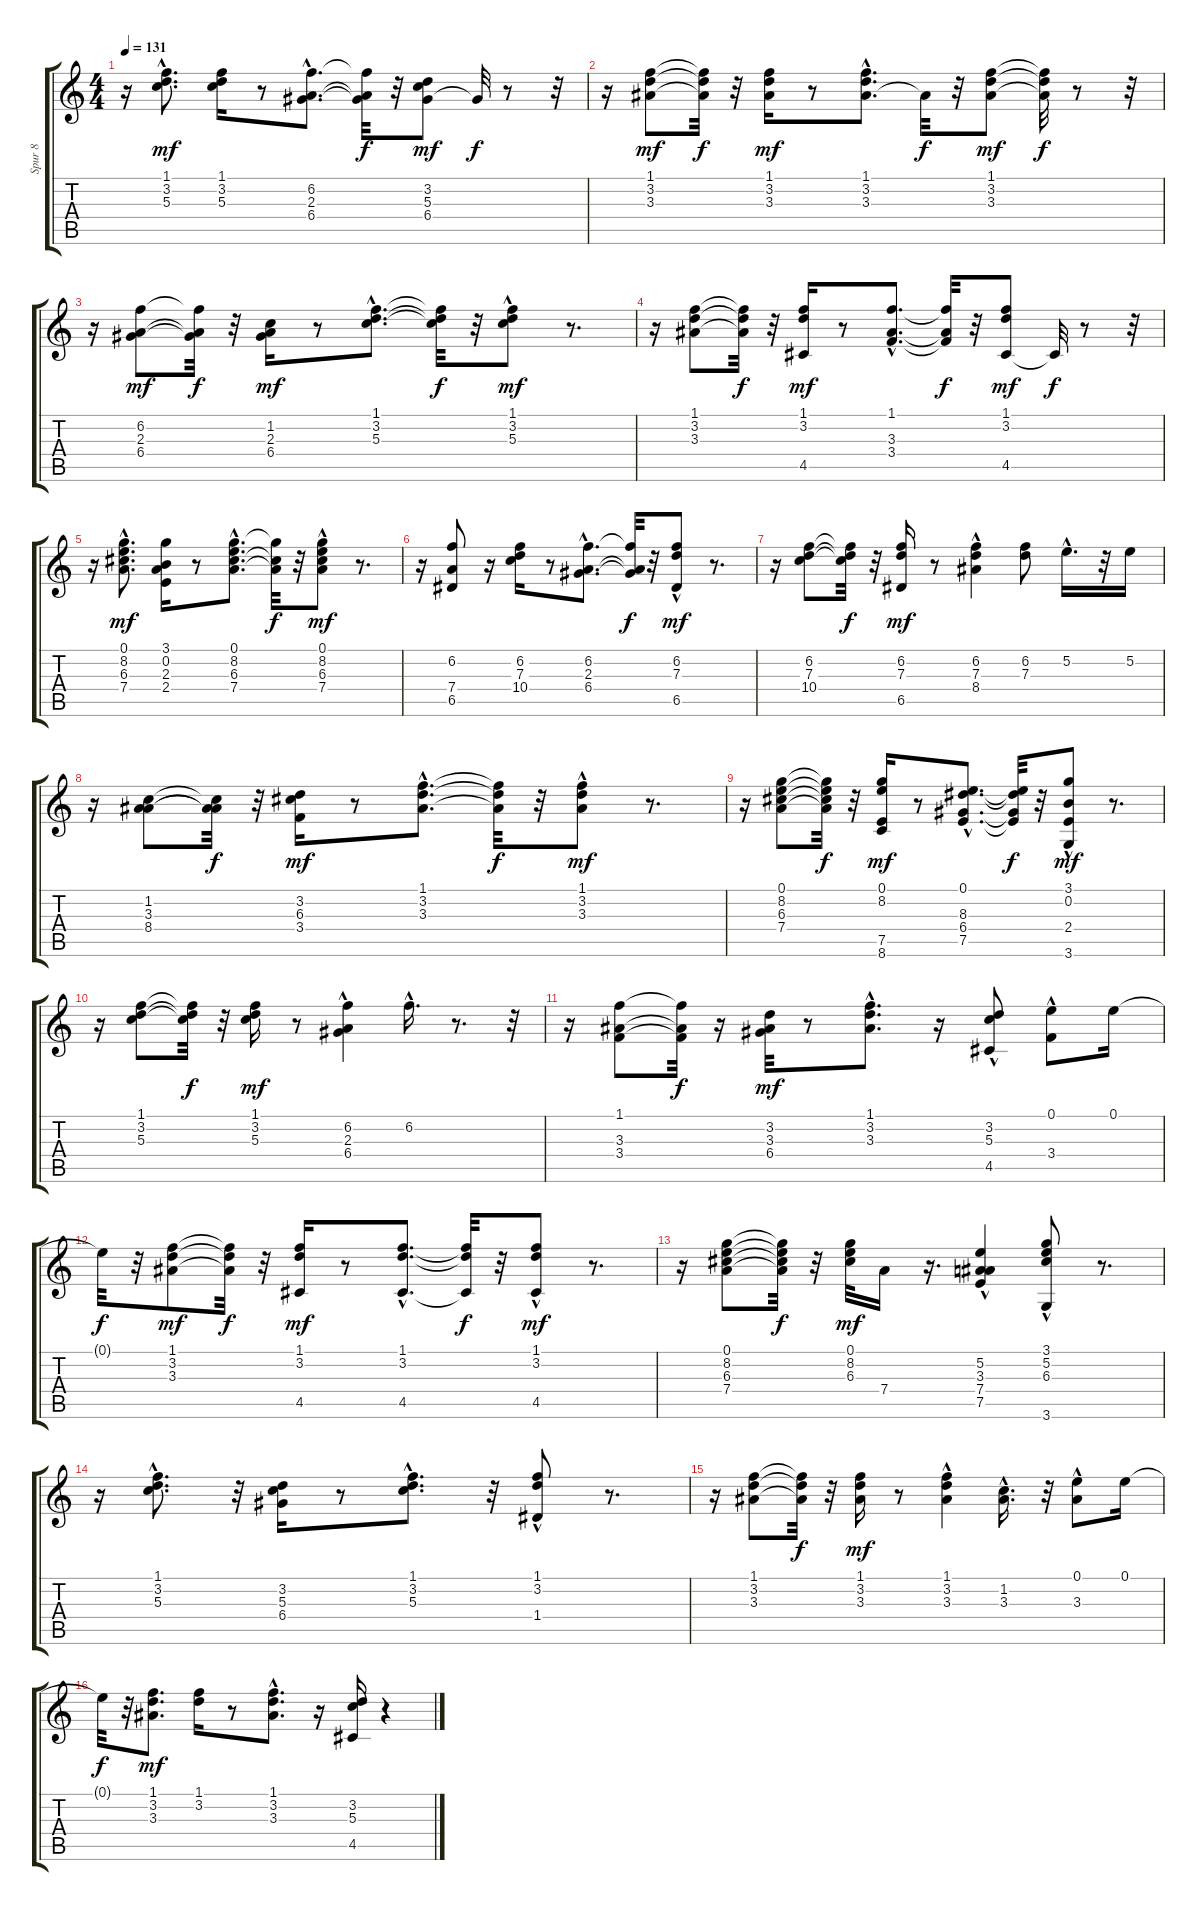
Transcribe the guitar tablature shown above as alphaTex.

\track ("Spur 8" "Spur 8") {instrument acousticguitarnylon}
\staff {score tabs}
\tuning (E4 B3 G3 D3 A2 E2) {hide}
\ts (4 4)
\tempo 131
\clef g2
\ks c
r.16{dy f} (1.1 3.2 5.3{hac}).8{d dy mf} (1.1 3.2 5.3).16 r.8 (6.2{hac} 2.3{hac} 6.4{hac}).8{d} (6.2{t} 2.3{t} 6.4{t}).32{dy f} r.32 (3.2 5.3 6.4).8{dy mf} 6.4{t}.32{dy f} r.8 r.32 |
r.16 (1.1 3.2 3.3).8{dy mf} (1.1{t} 3.2{t} 3.3{t}).32{dy f} r.32 (1.1 3.2 3.3).16{dy mf} r.8 (1.1{hac} 3.2{hac} 3.3{hac}).8{d} 3.3{t}.32{dy f} r.32 (1.1 3.2 3.3).8{dy mf} (1.1{t} 3.2{t} 3.3{t}).32{dy f} r.8 r.32 |
r.16 (6.2 2.3 6.4).8{dy mf} (6.2{t} 2.3{t} 6.4{t}).32{dy f} r.32 (1.2 2.3 6.4).16{dy mf} r.8 (1.1{hac} 3.2{hac} 5.3{hac}).8{d} (1.1{t} 3.2{t} 5.3{t}).32{dy f} r.32 (1.1 3.2{hac} 5.3).8{dy mf} r.8{d} |
r.16 (1.1 3.2 3.3).8 (1.1{t} 3.2{t} 3.3{t}).32{dy f} r.32 (1.1 3.2 4.5).16{dy mf} r.8 (1.1{hac} 3.3{hac} 3.4{hac}).8{d} (1.1{t} 3.3{t} 3.4{t}).32{dy f} r.32 (1.1 3.2 4.5).8{dy mf} 4.5{t}.32{dy f} r.8 r.32 |
r.16 (0.1 8.2 6.3 7.4{hac}).8{d dy mf} (3.1 0.2 2.3 2.4).16 r.8 (0.1{hac} 8.2{hac} 6.3{hac} 7.4{hac}).8{d} (8.2{t} 6.3{t} 7.4{t}).32{dy f} r.32 (0.1{hac} 8.2{hac} 6.3 7.4).8{dy mf} r.8{d} |
r.16 (6.2 7.4 6.5).8 r.16 (6.2 7.3 10.4).16 r.8 (6.2{hac} 2.3{hac} 6.4{hac}).8{d} (6.2{t} 2.3{t} 6.4{t}).32{dy f} r.32 (6.2{hac} 7.3{hac} 6.5).8{dy mf} r.8{d} |
r.16 (6.2 7.3 10.4).8 (6.2{t} 7.3{t} 10.4{t}).32{dy f} r.32 (6.2 7.3 6.5).16{dy mf} r.8 (6.2{hac} 7.3{hac} 8.4).4 (6.2 7.3).8 5.2{hac}.16{d} r.32 5.2.16 |
r.16 (1.2 3.3 8.4).8 (1.2{t} 3.3{t} 8.4{t}).32{dy f} r.32 (3.2 6.3 3.4).16{dy mf} r.8 (1.1{hac} 3.2{hac} 3.3{hac}).8{d} (1.1{t} 3.2{t} 3.3{t}).32{dy f} r.32 (1.1{hac} 3.2{hac} 3.3).8{dy mf} r.8{d} |
r.16 (0.1 8.2 6.3 7.4).8 (0.1{t} 8.2{t} 6.3{t} 7.4{t}).32{dy f} r.32 (0.1 8.2 7.5 8.6).16{dy mf} r.8 (0.1{hac} 8.3{hac} 6.4{hac} 7.5{hac}).8{d} (0.1{t} 8.3{t} 6.4{t} 7.5{t}).32{dy f} r.32 (3.1{hac} 0.2{hac} 2.4{hac} 3.6).8{dy mf} r.8{d} |
r.16 (1.1 3.2 5.3).8 (1.1{t} 3.2{t} 5.3{t}).32{dy f} r.32 (1.1 3.2 5.3).16{dy mf} r.8 (6.2{hac} 2.3 6.4{hac}).4 6.2{hac}.16{d} r.8{d} r.32 |
r.16 (1.1 3.3 3.4).8 (1.1{t} 3.3{t} 3.4{t}).32{dy f} r.16 (3.2 3.3 6.4).32{dy mf} r.8 (1.1{hac} 3.2{hac} 3.3{hac}).8{d} r.16 (3.2 5.3{hac} 4.5).8 (0.1{hac} 3.4).8 0.1.16 |
0.1{t}.32{dy f} r.32 (1.1 3.2 3.3).8{dy mf} (1.1{t} 3.2{t} 3.3{t}).32{dy f} r.32 (1.1 3.2 4.5).16{dy mf} r.8 (1.1{hac} 3.2{hac} 4.5{hac}).8{d} (1.1{t} 3.2{t} 4.5{t}).32{dy f} r.32 (1.1 3.2{hac} 4.5).8{dy mf} r.8{d} |
r.16 (0.1 8.2 6.3 7.4).8 (0.1{t} 8.2{t} 6.3{t} 7.4{t}).32{dy f} r.32 (0.1 8.2 6.3).32{dy mf} 7.4.16 r.16{d} (5.2{hac} 3.3{hac} 7.4 7.5{hac}).4 (3.1{hac} 5.2{hac} 6.3{hac} 3.6).8 r.8{d} |
r.16 (1.1{hac} 3.2 5.3).8{d} r.32 (3.2 5.3 6.4).16 r.8 (1.1{hac} 3.2{hac} 5.3{hac}).8{d} r.32 (1.1{hac} 3.2{hac} 1.4).8 r.8{d} |
r.16 (1.1 3.2 3.3).8 (1.1{t} 3.2{t} 3.3{t}).32{dy f} r.32 (1.1 3.2 3.3).16{dy mf} r.8 (1.1{hac} 3.2 3.3{hac}).4 (1.2{hac} 3.3).16{d} r.32 (0.1{hac} 3.3{hac}).8 0.1.16 |
0.1{t}.32{dy f} r.32 (1.1 3.2 3.3).8{d dy mf} (1.1 3.2).16 r.8 (1.1{hac} 3.2{hac} 3.3{hac}).8{d} r.16 (3.2 5.3 4.5).16 r.4
